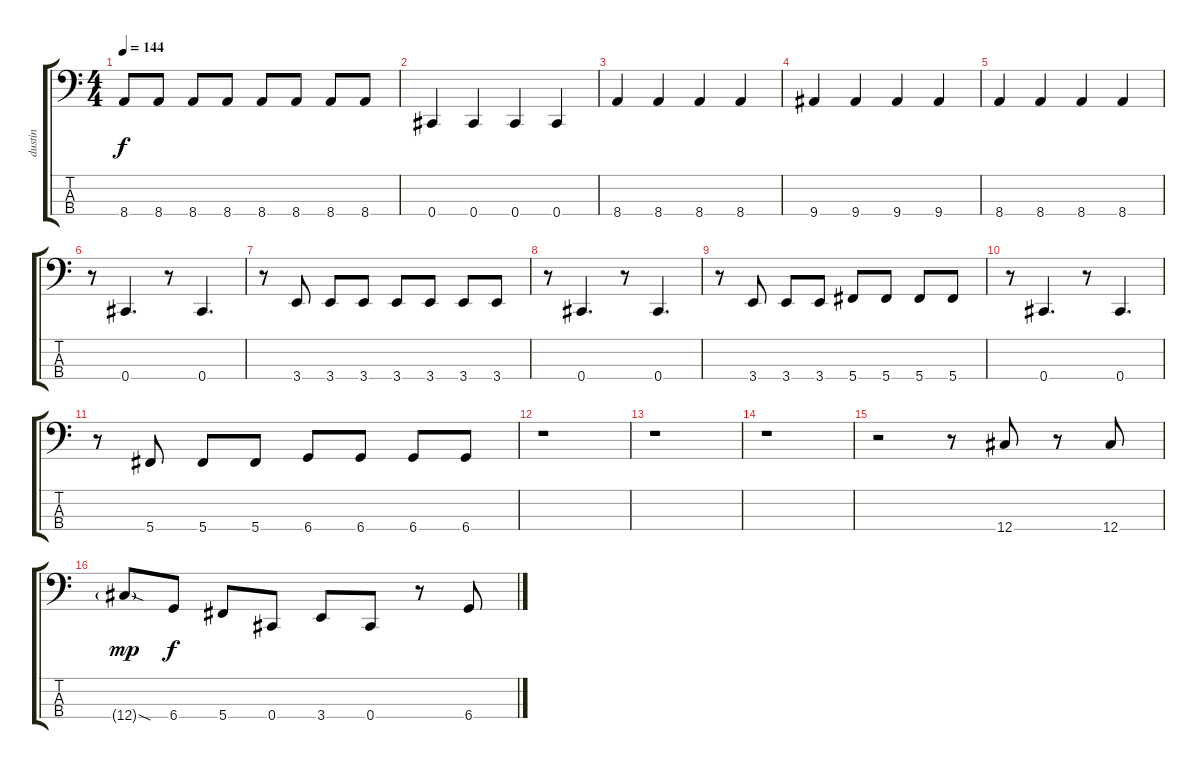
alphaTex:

\track ("dustin" "dustin") {instrument acousticguitarsteel}
\staff {score tabs}
\tuning (Gb2 Db2 Ab1 Db1) {hide}
\ts (4 4)
\tempo 144
\clef f4
\ks c
8.4.8{dy f} 8.4.8 8.4.8 8.4.8 8.4.8 8.4.8 8.4.8 8.4.8 |
0.4.4 0.4.4 0.4.4 0.4.4 |
8.4.4 8.4.4 8.4.4 8.4.4 |
9.4.4 9.4.4 9.4.4 9.4.4 |
8.4.4 8.4.4 8.4.4 8.4.4 |
r.8 0.4.4{d} r.8 0.4.4{d} |
r.8 3.4.8 3.4.8 3.4.8 3.4.8 3.4.8 3.4.8 3.4.8 |
r.8 0.4.4{d} r.8 0.4.4{d} |
r.8 3.4.8 3.4.8 3.4.8 5.4.8 5.4.8 5.4.8 5.4.8 |
r.8 0.4.4{d} r.8 0.4.4{d} |
r.8 5.4.8 5.4.8 5.4.8 6.4.8 6.4.8 6.4.8 6.4.8 |
r.1 |
r.1 |
r.1 |
r.2 r.8 12.4.8 r.8 12.4.8 |
12.4{sod g}.8{dy mp} 6.4.8{dy f} 5.4.8 0.4.8 3.4.8 0.4.8 r.8 6.4.8
